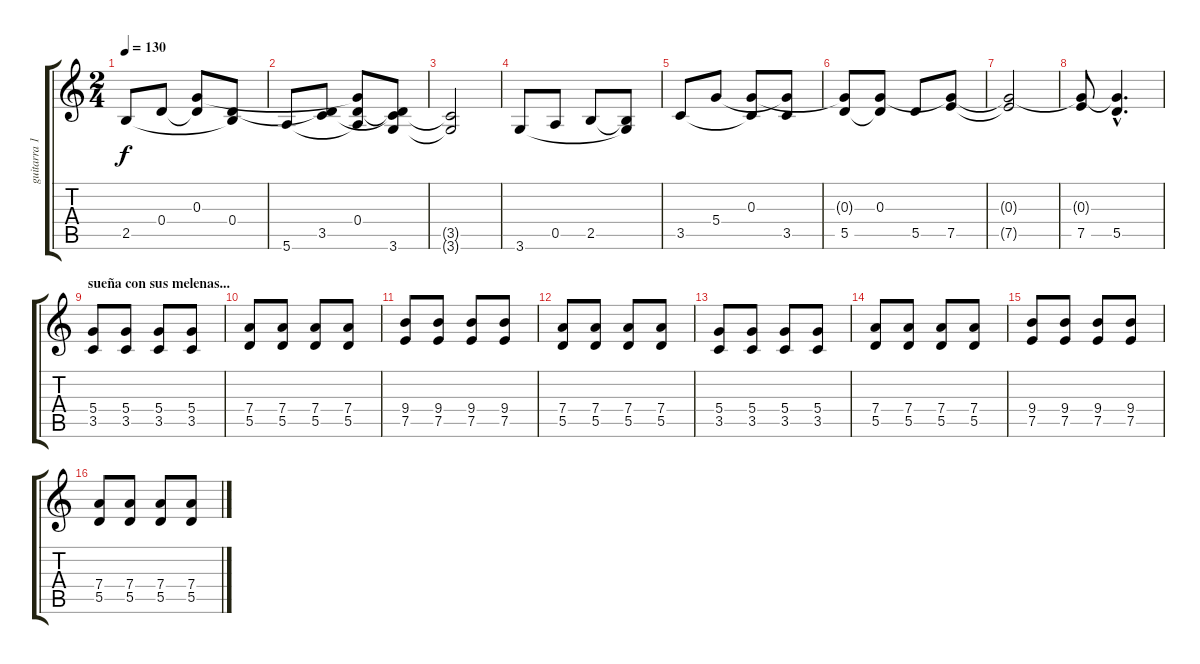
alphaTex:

\track ("guitarra 1" "guitarra 1") {instrument acousticguitarsteel}
\staff {score tabs}
\tuning (E4 B3 G3 D3 A2 E2) {hide}
\ts (2 4)
\tempo 130
\clef g2
\ks c
2.5.8{dy f} 0.4.8 (0.3 0.4{t}).8 (0.4 2.5{t}).8 |
5.6.8 (0.4{t} 3.5).8 (0.3{t} 0.4 5.6{t}).8 (0.4{t} 3.5{t} 3.6).8 |
(3.5{t} 3.6{t}).2 |
3.6.8 0.5.8 2.5.8 (2.5{t} 3.6{t}).8 |
3.5.8 5.4.8 (0.3 3.5{t}).8 (5.4{t} 3.5).8 |
(0.3{t} 5.5).8 (0.3 5.5{t}).8 5.5.8 (0.3{t} 7.5).8 |
(0.3{t} 7.5{t}).2 |
(0.3{t} 7.5).8 (0.3{hac t} 5.5{hac}).4{d} |
\section ("" "sueña con sus melenas...")
(5.4 3.5).8 (5.4 3.5).8 (5.4 3.5).8 (5.4 3.5).8 |
(7.4 5.5).8 (7.4 5.5).8 (7.4 5.5).8 (7.4 5.5).8 |
(9.4 7.5).8 (9.4 7.5).8 (9.4 7.5).8 (9.4 7.5).8 |
(7.4 5.5).8 (7.4 5.5).8 (7.4 5.5).8 (7.4 5.5).8 |
(5.4 3.5).8 (5.4 3.5).8 (5.4 3.5).8 (5.4 3.5).8 |
(7.4 5.5).8 (7.4 5.5).8 (7.4 5.5).8 (7.4 5.5).8 |
(9.4 7.5).8 (9.4 7.5).8 (9.4 7.5).8 (9.4 7.5).8 |
(7.4 5.5).8 (7.4 5.5).8 (7.4 5.5).8 (7.4 5.5).8
